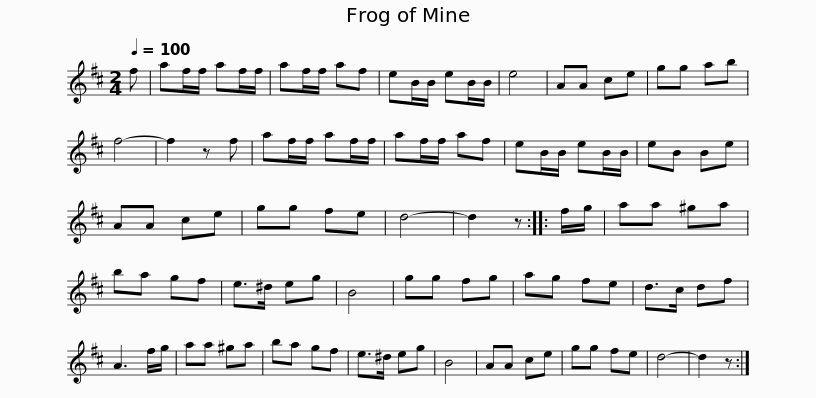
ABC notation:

X:1
L:1/8
Q:1/4=100
M:2/4
I:linebreak $
K:none
V:1 treble transpose="8 "
V:1
[K:D] f | af/f/ af/f/ | af/f/ af | eB/B/ eB/B/ | e4 | %5
 AA ce | gg ab | f4- | f2 z f | af/f/ af/f/ |$ %10
 af/f/ af | eB/B/ eB/B/ | eB Be | AA ce | gg fe | %15
 d4- | d2 z :: f/g/ | aa ^ga | ba gf |$ %20
 e>^d eg | B4 | gg fg | ag fe | d>c df | %25
 A3 f/g/ | aa ^ga | ba gf | e>^d eg | B4 |$ %30
 AA ce | gg fe | d4- | d2 z :| %34
